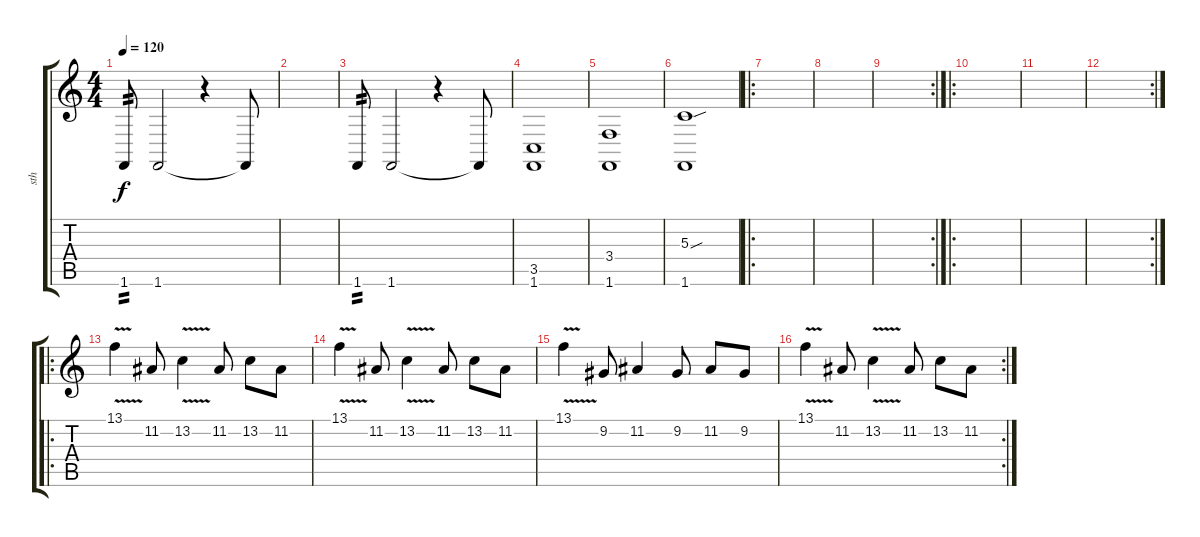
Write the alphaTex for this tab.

\track ("sth" "sth") {instrument stringensemble1}
\staff {score tabs}
\tuning (E4 B3 G3 D3 A2 E2) {hide}
\ts (4 4)
\tempo 120
\clef g2
\ks c
1.6.8{tp 2 dy f} 1.6.2 r.4 1.6{t}.8 |
|
1.6.8{tp 2} 1.6.2 r.4 1.6{t}.8 |
(3.5 1.6).1 |
(3.4 1.6).1 |
(5.3{sou} 1.6).1 |
\ro
|
|
\rc 2
|
\ro
|
|
\rc 2
|
\ro
13.1{v}.4 11.2.8 13.2{v}.4 11.2.8 13.2.8 11.2.8 |
13.1{v}.4 11.2.8 13.2{v}.4 11.2.8 13.2.8 11.2.8 |
13.1{v}.4 9.2.8 11.2.4 9.2.8 11.2.8 9.2.8 |
\rc 2
13.1{v}.4 11.2.8 13.2{v}.4 11.2.8 13.2.8 11.2.8
